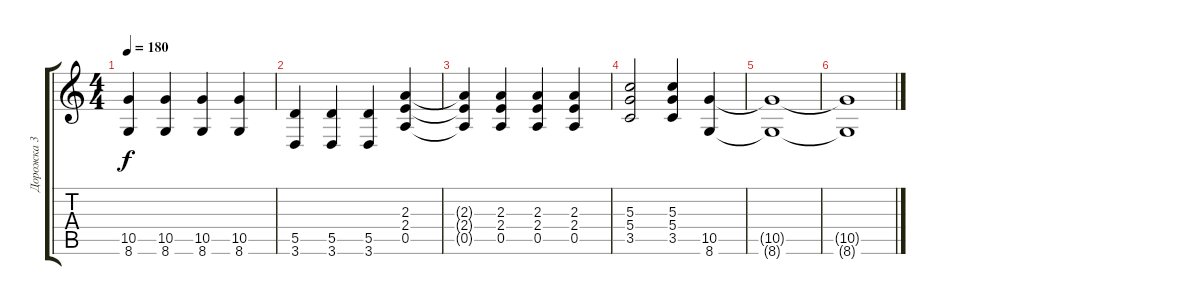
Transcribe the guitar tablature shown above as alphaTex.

\track ("Дорожка 3" "Дорожка 3") {instrument distortionguitar}
\staff {score tabs}
\tuning (E4 B3 G3 D3 A2 B1) {hide}
\ts (4 4)
\tempo 180
\clef g2
\ks c
(10.5{t} 8.6{t}).4{dy f} (10.5 8.6).4 (10.5 8.6).4 (10.5 8.6).4 |
(5.5 3.6).4 (5.5 3.6).4 (5.5 3.6).4 (2.3 2.4 0.5).4 |
(2.3{t} 2.4{t} 0.5{t}).4 (2.3 2.4 0.5).4 (2.3 2.4 0.5).4 (2.3 2.4 0.5).4 |
(5.3 5.4 3.5).2 (5.3 5.4 3.5).4 (10.5 8.6).4 |
(10.5{t} 8.6{t}).1 |
(10.5{t} 8.6{t}).1
